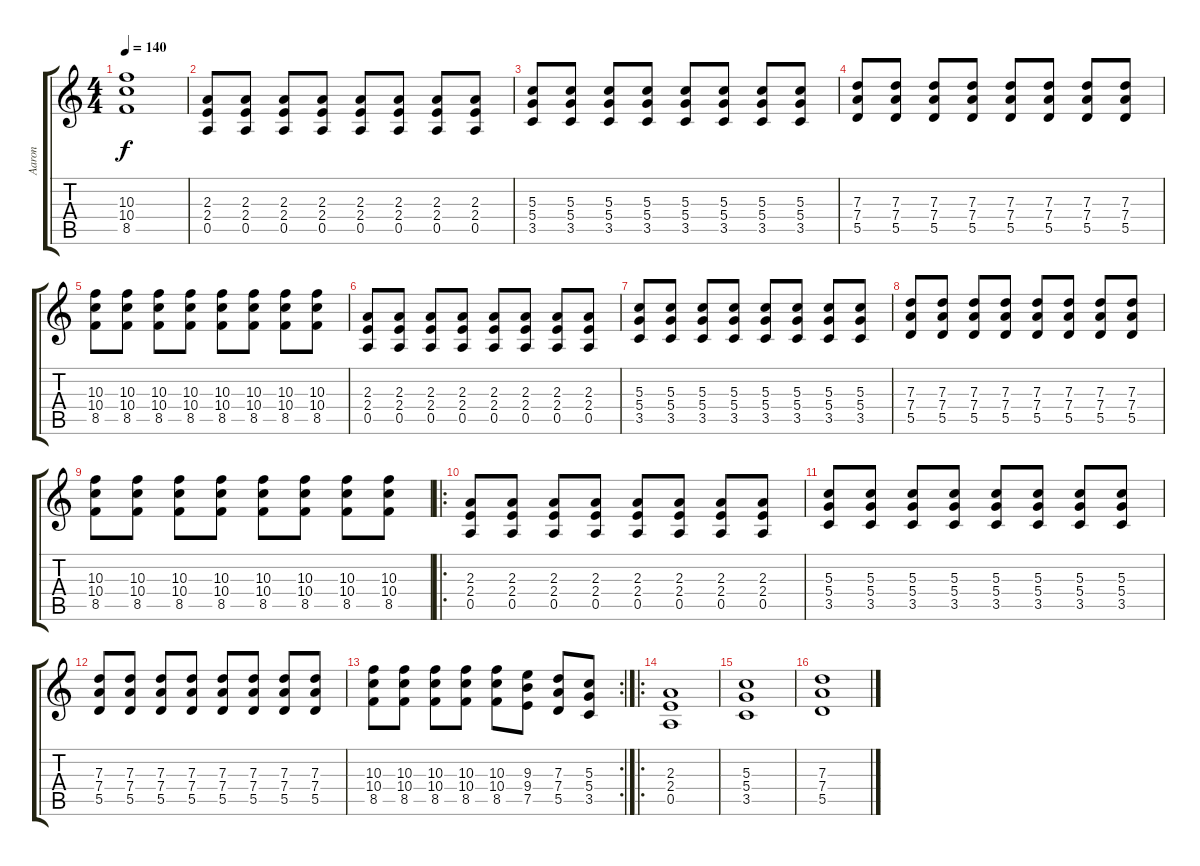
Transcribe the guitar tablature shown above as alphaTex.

\track ("Aaron" "Aaron") {instrument distortionguitar}
\staff {score tabs}
\tuning (E4 B3 G3 D3 A2 D2) {hide}
\ts (4 4)
\tempo 140
\clef g2
\ks c
(10.3 10.4 8.5).1{dy f} |
(2.3 2.4 0.5).8 (2.3 2.4 0.5).8 (2.3 2.4 0.5).8 (2.3 2.4 0.5).8 (2.3 2.4 0.5).8 (2.3 2.4 0.5).8 (2.3 2.4 0.5).8 (2.3 2.4 0.5).8 |
(5.3 5.4 3.5).8 (5.3 5.4 3.5).8 (5.3 5.4 3.5).8 (5.3 5.4 3.5).8 (5.3 5.4 3.5).8 (5.3 5.4 3.5).8 (5.3 5.4 3.5).8 (5.3 5.4 3.5).8 |
(7.3 7.4 5.5).8 (7.3 7.4 5.5).8 (7.3 7.4 5.5).8 (7.3 7.4 5.5).8 (7.3 7.4 5.5).8 (7.3 7.4 5.5).8 (7.3 7.4 5.5).8 (7.3 7.4 5.5).8 |
(10.3 10.4 8.5).8 (10.3 10.4 8.5).8 (10.3 10.4 8.5).8 (10.3 10.4 8.5).8 (10.3 10.4 8.5).8 (10.3 10.4 8.5).8 (10.3 10.4 8.5).8 (10.3 10.4 8.5).8 |
(2.3 2.4 0.5).8 (2.3 2.4 0.5).8 (2.3 2.4 0.5).8 (2.3 2.4 0.5).8 (2.3 2.4 0.5).8 (2.3 2.4 0.5).8 (2.3 2.4 0.5).8 (2.3 2.4 0.5).8 |
(5.3 5.4 3.5).8 (5.3 5.4 3.5).8 (5.3 5.4 3.5).8 (5.3 5.4 3.5).8 (5.3 5.4 3.5).8 (5.3 5.4 3.5).8 (5.3 5.4 3.5).8 (5.3 5.4 3.5).8 |
(7.3 7.4 5.5).8 (7.3 7.4 5.5).8 (7.3 7.4 5.5).8 (7.3 7.4 5.5).8 (7.3 7.4 5.5).8 (7.3 7.4 5.5).8 (7.3 7.4 5.5).8 (7.3 7.4 5.5).8 |
(10.3 10.4 8.5).8 (10.3 10.4 8.5).8 (10.3 10.4 8.5).8 (10.3 10.4 8.5).8 (10.3 10.4 8.5).8 (10.3 10.4 8.5).8 (10.3 10.4 8.5).8 (10.3 10.4 8.5).8 |
\ro
(2.3 2.4 0.5).8 (2.3 2.4 0.5).8 (2.3 2.4 0.5).8 (2.3 2.4 0.5).8 (2.3 2.4 0.5).8 (2.3 2.4 0.5).8 (2.3 2.4 0.5).8 (2.3 2.4 0.5).8 |
(5.3 5.4 3.5).8 (5.3 5.4 3.5).8 (5.3 5.4 3.5).8 (5.3 5.4 3.5).8 (5.3 5.4 3.5).8 (5.3 5.4 3.5).8 (5.3 5.4 3.5).8 (5.3 5.4 3.5).8 |
(7.3 7.4 5.5).8 (7.3 7.4 5.5).8 (7.3 7.4 5.5).8 (7.3 7.4 5.5).8 (7.3 7.4 5.5).8 (7.3 7.4 5.5).8 (7.3 7.4 5.5).8 (7.3 7.4 5.5).8 |
\rc 2
(10.3 10.4 8.5).8 (10.3 10.4 8.5).8 (10.3 10.4 8.5).8 (10.3 10.4 8.5).8 (10.3 10.4 8.5).8 (9.3 9.4 7.5).8 (7.3 7.4 5.5).8 (5.3 5.4 3.5).8 |
\ro
(2.3 2.4 0.5).1 |
(5.3 5.4 3.5).1 |
(7.3 7.4 5.5).1
